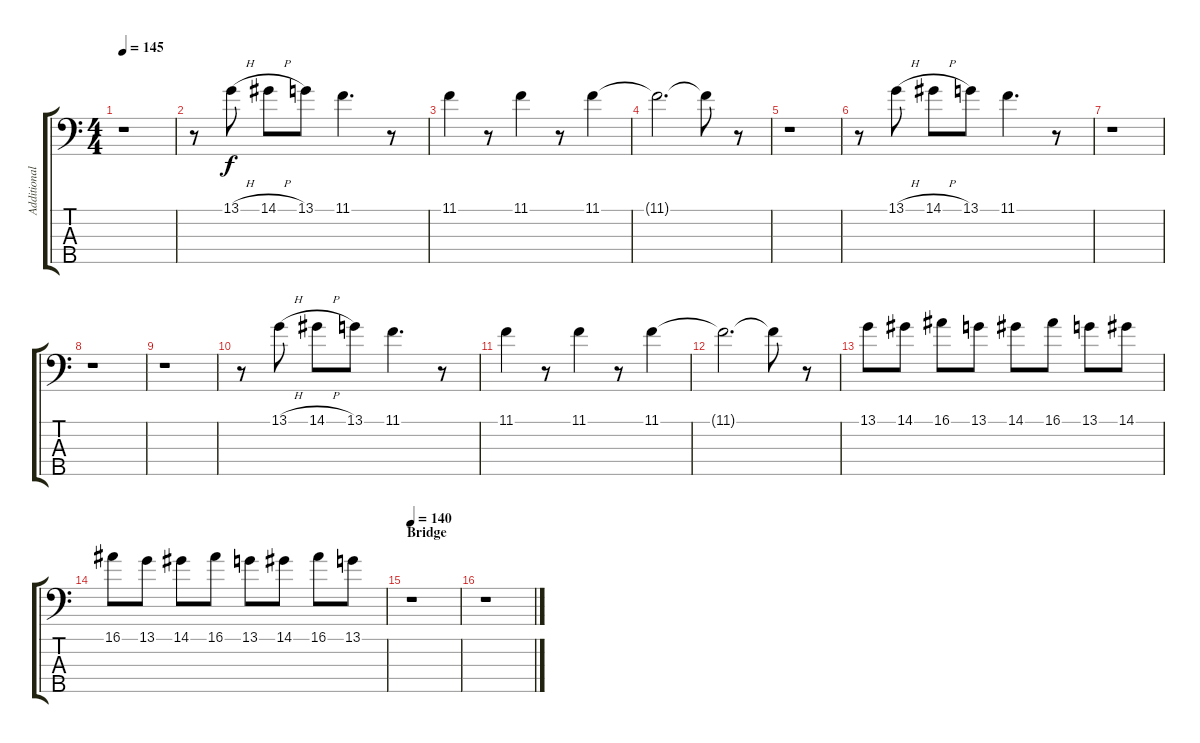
\track ("Additional Bass" "Additional") {instrument electricbasspick}
\staff {score tabs}
\tuning (Gb2 Db2 Ab1 Eb1 Bb0) {hide}
\ts (4 4)
\tempo 145
\clef f4
\ks c
r.1{dy f} |
r.8 13.1{h}.8 14.1{h}.8 13.1.8 11.1.4{d} r.8 |
11.1.4 r.8 11.1.4 r.8 11.1.4 |
11.1{t}.2{d} 11.1{t}.8 r.8 |
r.1 |
r.8 13.1{h}.8 14.1{h}.8 13.1.8 11.1.4{d} r.8 |
r.1 |
r.1 |
r.1 |
r.8 13.1{h}.8 14.1{h}.8 13.1.8 11.1.4{d} r.8 |
11.1.4 r.8 11.1.4 r.8 11.1.4 |
11.1{t}.2{d} 11.1{t}.8 r.8 |
13.1.8 14.1.8 16.1.8 13.1.8 14.1.8 16.1.8 13.1.8 14.1.8 |
16.1.8 13.1.8 14.1.8 16.1.8 13.1.8 14.1.8 16.1.8 13.1.8 |
\section ("" "Bridge")
\tempo 140
r.1 |
r.1
